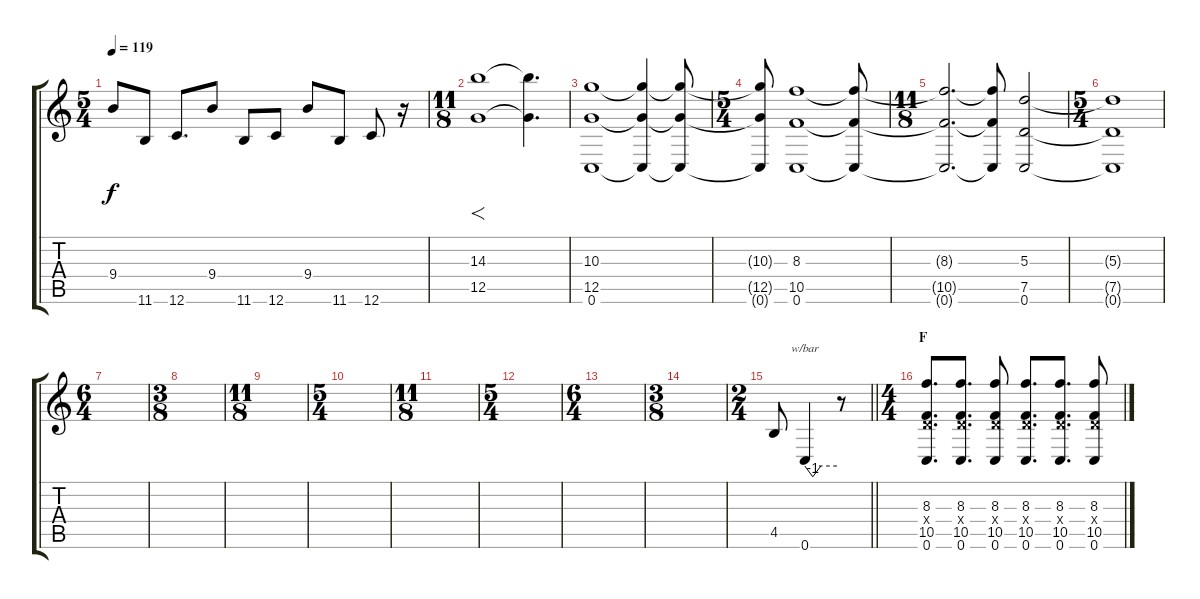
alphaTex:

\track "" {instrument acousticguitarsteel}
\staff {score tabs}
\tuning (G4 E4 A3 D3 G2 C2) {hide}
\ts (5 4)
\tempo 119
\clef g2
\ks c
9.4.8{dy f} 11.6.8 12.6.8{d} 9.4.8 11.6.8 12.6.8 9.4.8 11.6.8 12.6.8 r.16 |
\ts (11 8)
(14.3 12.5).1{f} (14.3{t} 12.5{t}).4{d} |
(10.3 12.5 0.6).1 (10.3{t} 12.5{t} 0.6{t}).4 (10.3{t} 12.5{t} 0.6{t}).8 |
\ts (5 4)
(10.3{t} 12.5{t} 0.6{t}).8 (8.3 10.5 0.6).1 (8.3{t} 10.5{t} 0.6{t}).8 |
\ts (11 8)
(8.3{t} 10.5{t} 0.6{t}).2{d} (8.3{t} 10.5{t} 0.6{t}).8 (5.3 7.5 0.6).2 |
\ts (5 4)
(5.3{t} 7.5{t} 0.6{t}).1 |
\ts (6 4)
|
\ts (3 8)
|
\ts (11 8)
|
\ts (5 4)
|
\ts (11 8)
|
\ts (5 4)
|
\ts (6 4)
|
\ts (3 8)
|
\ts (2 4)
\barLineRight lightlight
4.5.8 0.6.4{tbe (custom default 0 0 15 -4 30 0 60 0)} r.8 |
\ts (4 4)
\section ("" "F")
(8.3 0.4{x} 10.5 0.6).8{d} (8.3 0.4{x} 10.5 0.6).8{d} (8.3 0.4{x} 10.5 0.6).8 (8.3 0.4{x} 10.5 0.6).8{d} (8.3 0.4{x} 10.5 0.6).8{d} (8.3 0.4{x} 10.5 0.6).8
